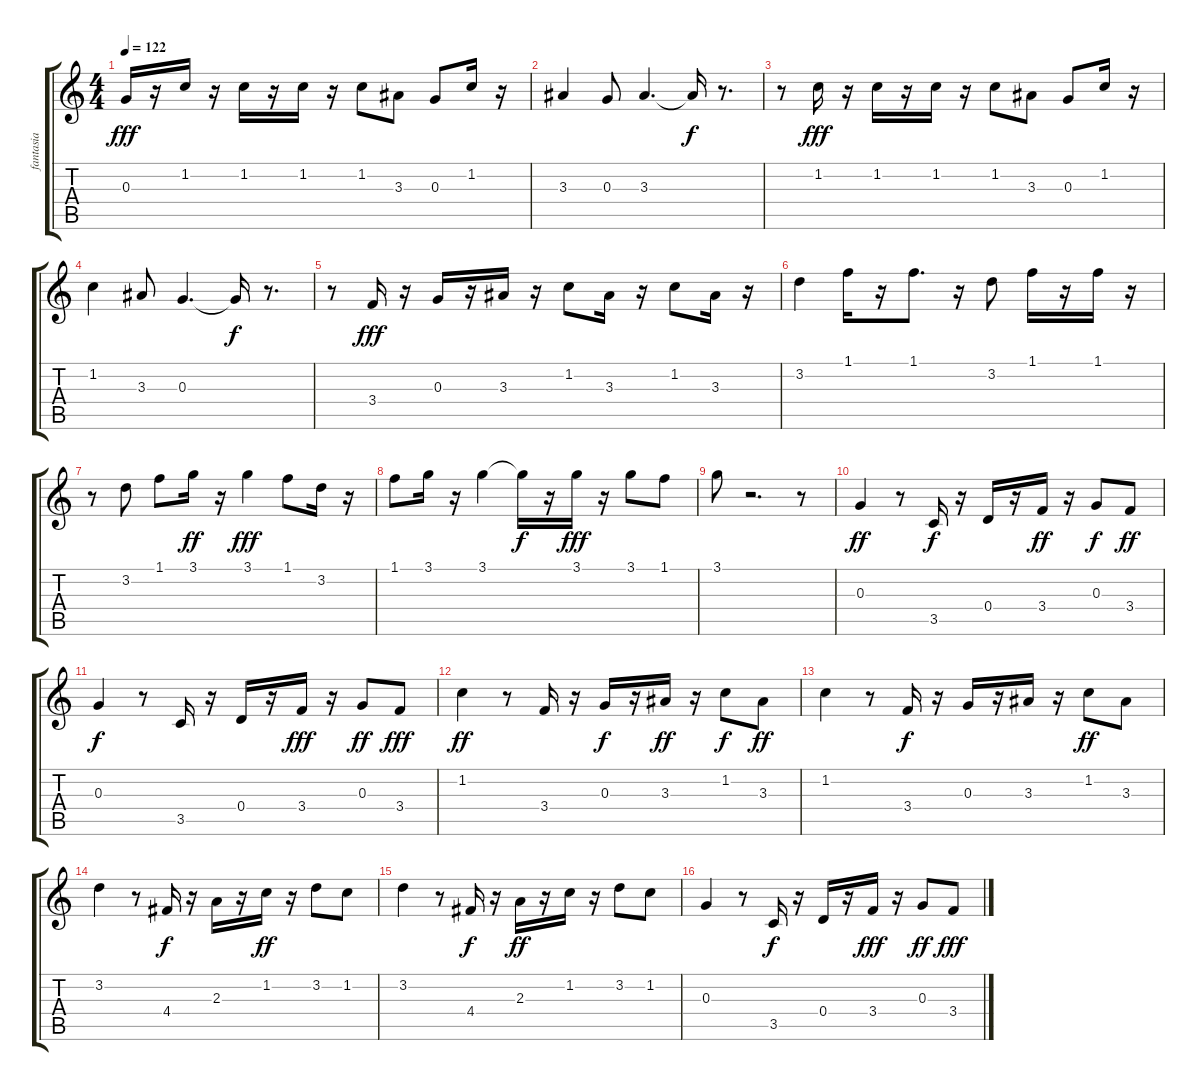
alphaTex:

\track ("fantasia" "fantasia") {instrument overdrivenguitar}
\staff {score tabs}
\tuning (E4 B3 G3 D3 A2 E2) {hide}
\ts (4 4)
\tempo 122
\clef g2
\ks c
0.3.16{dy fff} r.16 1.2.16 r.16 1.2.16 r.16 1.2.16 r.16 1.2.8 3.3.8 0.3.8 1.2.16 r.16 |
3.3.4 0.3.8 3.3.4{d} 3.3{t}.16{dy f} r.8{d} |
r.8 1.2.16{dy fff} r.16 1.2.16 r.16 1.2.16 r.16 1.2.8 3.3.8 0.3.8 1.2.16 r.16 |
1.2.4 3.3.8 0.3.4{d} 0.3{t}.16{dy f} r.8{d} |
r.8 3.4.16{dy fff} r.16 0.3.16 r.16 3.3.16 r.16 1.2.8 3.3.16 r.16 1.2.8 3.3.16 r.16 |
3.2.4 1.1.16 r.16 1.1.8{d} r.16 3.2.8 1.1.16 r.16 1.1.16 r.16 |
r.8 3.2.8 1.1.8 3.1.16{dy ff} r.16 3.1.4{dy fff} 1.1.8 3.2.16 r.16 |
1.1.8 3.1.16 r.16 3.1.4 3.1{t}.16{dy f} r.16 3.1.16{dy fff} r.16 3.1.8 1.1.8 |
3.1.8 r.2{d} r.8 |
0.3.4{dy ff} r.8 3.5.16{dy f} r.16 0.4.16 r.16 3.4.16{dy ff} r.16 0.3.8{dy f} 3.4.8{dy ff} |
0.3.4{dy f} r.8 3.5.16 r.16 0.4.16 r.16 3.4.16{dy fff} r.16 0.3.8{dy ff} 3.4.8{dy fff} |
1.2.4{dy ff} r.8 3.4.16 r.16 0.3.16{dy f} r.16 3.3.16{dy ff} r.16 1.2.8{dy f} 3.3.8{dy ff} |
1.2.4 r.8 3.4.16{dy f} r.16 0.3.16 r.16 3.3.16 r.16 1.2.8{dy ff} 3.3.8 |
3.2.4 r.8 4.4.16{dy f} r.16 2.3.16 r.16 1.2.16{dy ff} r.16 3.2.8 1.2.8 |
3.2.4 r.8 4.4.16{dy f} r.16 2.3.16{dy ff} r.16 1.2.16 r.16 3.2.8 1.2.8 |
0.3.4 r.8 3.5.16{dy f} r.16 0.4.16 r.16 3.4.16{dy fff} r.16 0.3.8{dy ff} 3.4.8{dy fff}
